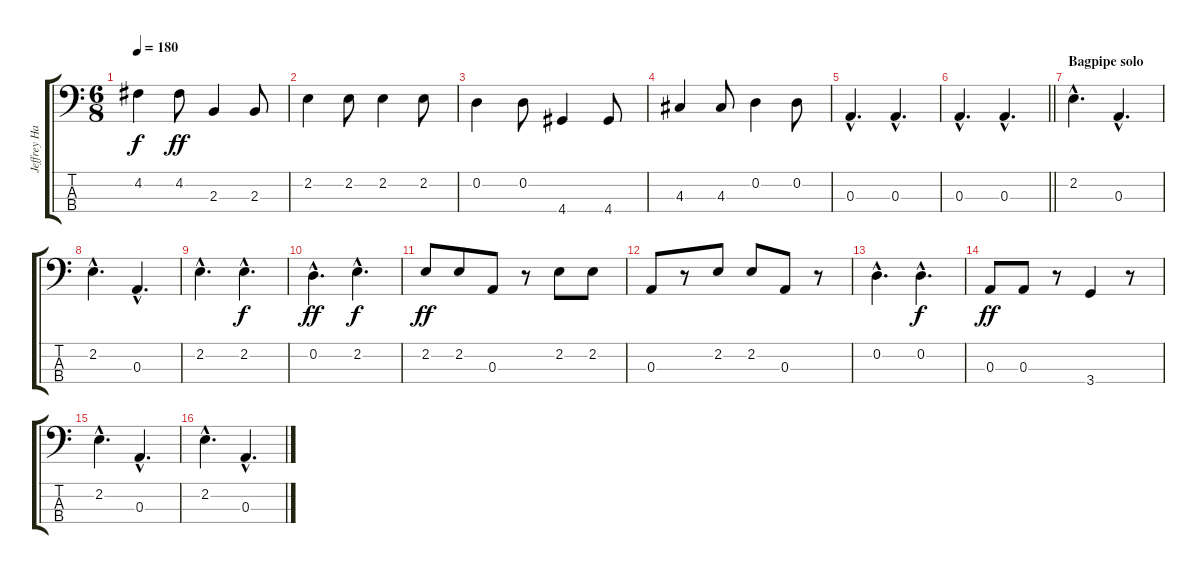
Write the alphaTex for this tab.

\track ("Jeffrey Hammond-Hammond - bass" "Jeffrey Ha") {instrument electricbassfinger}
\staff {score tabs}
\tuning (G2 D2 A1 E1) {hide}
\ts (6 8)
\tempo 180
\clef f4
\ks c
4.2{t}.4{dy f} 4.2.8{dy ff} 2.3.4 2.3.8 |
2.2.4 2.2.8 2.2.4 2.2.8 |
0.2.4 0.2.8 4.4.4 4.4.8 |
4.3.4 4.3.8 0.2.4 0.2.8 |
0.3{hac}.4{d} 0.3{hac}.4{d} |
\barLineRight lightlight
0.3{hac}.4{d} 0.3{hac}.4{d} |
\section ("" "Bagpipe solo")
2.2{hac}.4{d} 0.3{hac}.4{d} |
2.2{hac}.4{d} 0.3{hac}.4{d} |
2.2{hac}.4{d} 2.2{hac}.4{d dy f} |
0.2{hac}.4{d dy ff} 2.2{hac}.4{d dy f} |
2.2.8{dy ff} 2.2.8 0.3.8 r.8 2.2.8 2.2.8 |
0.3.8 r.8 2.2.8 2.2.8 0.3.8 r.8 |
0.2{hac}.4{d} 0.2{hac}.4{d dy f} |
0.3.8{dy ff} 0.3.8 r.8 3.4.4 r.8 |
2.2{hac}.4{d} 0.3{hac}.4{d} |
2.2{hac}.4{d} 0.3{hac}.4{d}
